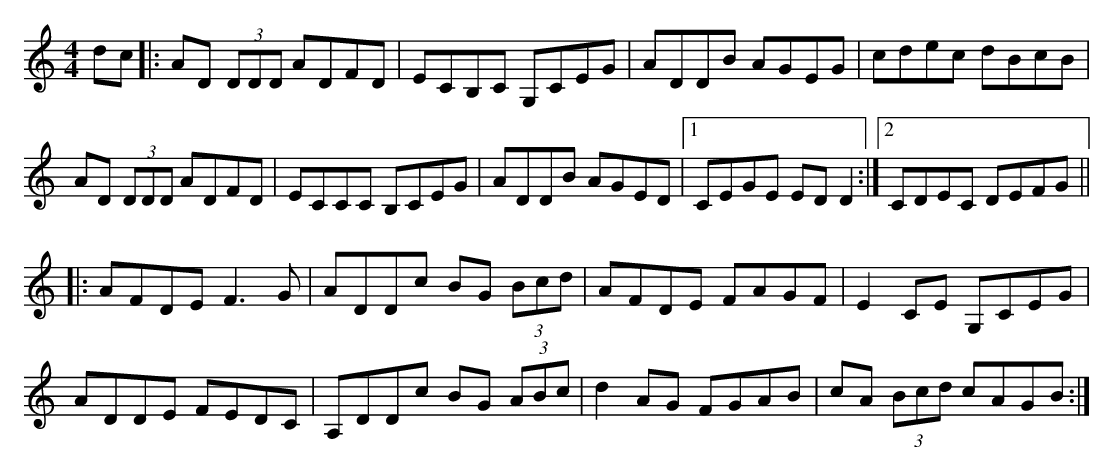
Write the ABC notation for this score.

X:1
M:4/4
K:Ddor
dc|:AD (3DDD ADFD|ECB,C G,CEG|ADDB AGEG|cdec dBcB|
AD (3DDD ADFD|ECCC B,CEG|ADDB AGED|1 CEGE EDD2:|2 CDEC DEFG||
|:AFDE F3G|ADDc BG (3Bcd|AFDE FAGF|E2CE G,CEG|
ADDE FEDC|A,DDc BG (3ABc|d2 AG FGAB|cA (3Bcd cAGB:|
